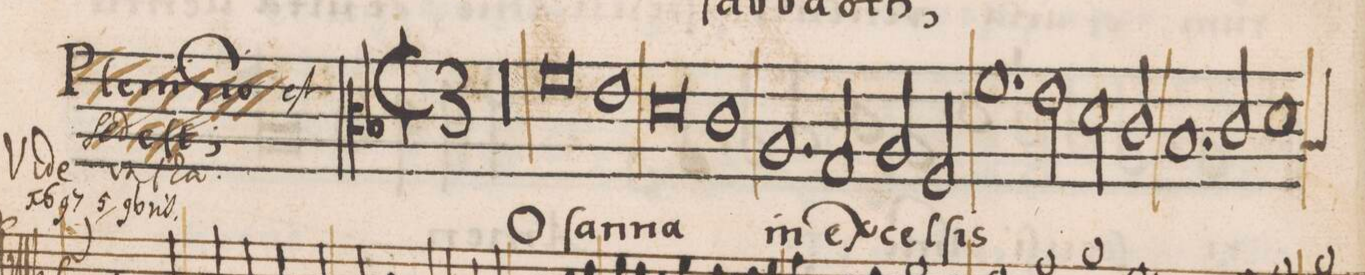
**kern	**text
*I"ALTVS	*
*clefC3	*
*k[b-]	*
*met(C|)	*
*M2/1	*
*M3/1	*
*met(C|3)	*
00.r	.
=42-	=42-
=43-	=43-
0f	-O-
1e	-ſan-
=44-	=44-
0d	-na
1c	.
=45-	=45-
1.A	in
2G/	ex-
2A/	-cel-
2F/	-ſis
=46-	=46-
1.f	.
*2\right	*
2e\	.
2d\	.
2c/	.
=47-	=47-
1.B-	.
2c/	.
*custos:B	*
1d	.
=48-	=48-
*-	*-
